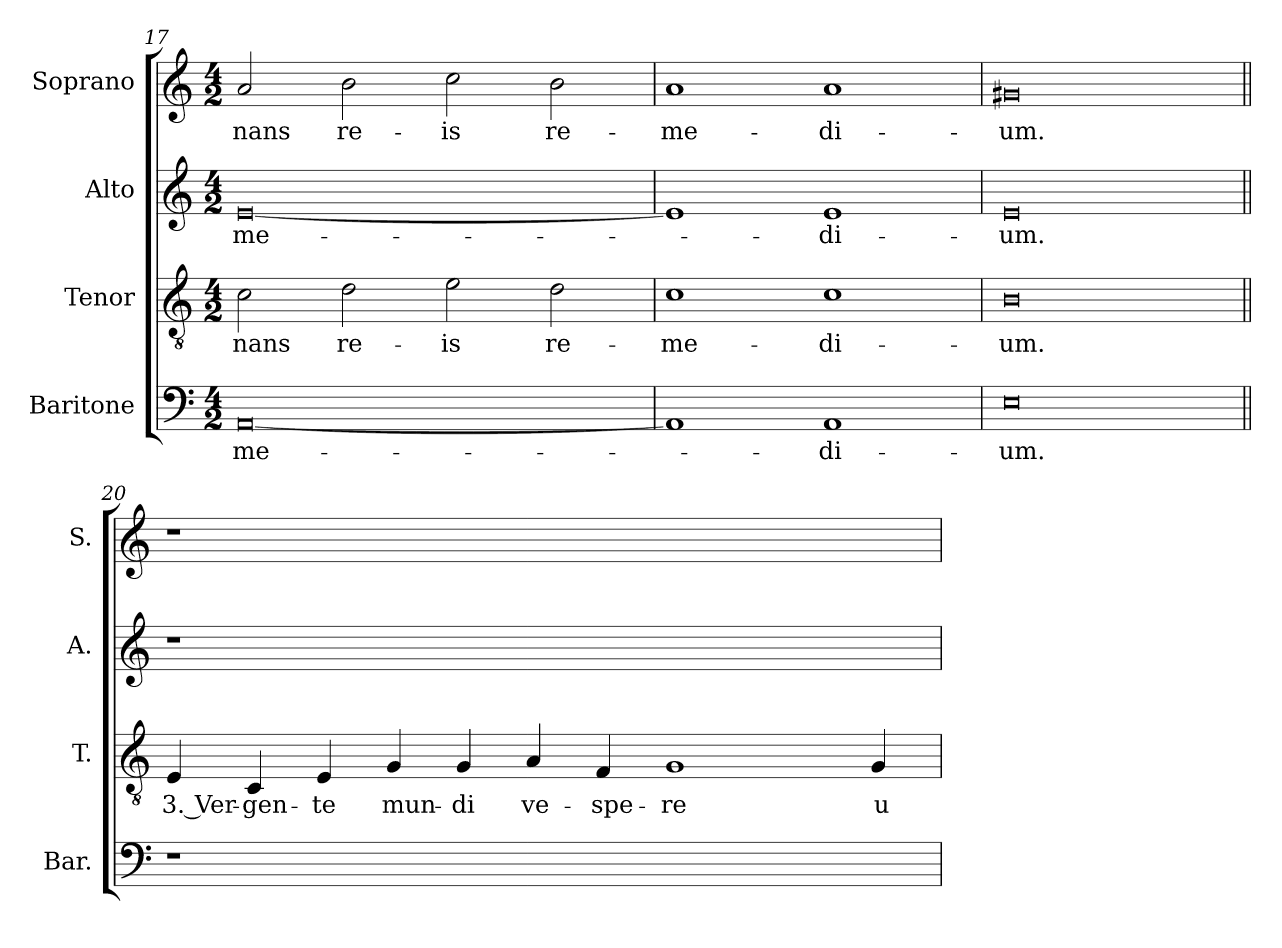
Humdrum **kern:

**kern	**text	**kern	**text	**kern	**text	**kern	**text
*part4	*part4	*part3	*part3	*part2	*part2	*part1	*part1
*staff4	*staff4	*staff3	*staff3	*staff2	*staff2	*staff1	*staff1
*I"Baritone	*	*I"Tenor	*	*I"Alto	*	*I"Soprano	*
*I'Bar.	*	*I'T.	*	*I'A.	*	*I'S.	*
*clefF4	*	*clefGv2	*	*clefG2	*	*clefG2	*
*	*	*ITrd7c12	*	*	*	*	*
*k[]	*	*k[]	*	*k[]	*	*k[]	*
*C:	*	*C:	*	*C:	*	*C:	*
*M4/2	*	*M4/2	*	*M4/2	*	*M4/2	*
=17	=17	=17	=17	=17	=17	=17	=17
!	!LO:LY:b:color=#000000	!	!	!	!	!	!
!	!	!	!LO:LY:b:color=#000000	!	!	!	!
!	!	!	!	!	!LO:LY:b:color=#000000	!	!
!	!	!	!	!	!	!	!LO:LY:b:color=#000000
[0AAi	-me-	2Ci\	-nans	[0ei	-me-	2ai/	-nans
!	!	!	!LO:LY:b:color=#000000	!	!	!	!
!	!	!	!	!	!	!	!LO:LY:b:color=#000000
.	.	2Di\	re-	.	.	2bi\	re-
!	!	!	!LO:LY:b:color=#000000	!	!	!	!
!	!	!	!	!	!	!	!LO:LY:b:color=#000000
.	.	2Ei\	-is	.	.	2cci\	-is
!	!	!	!LO:LY:b:color=#000000	!	!	!	!
!	!	!	!	!	!	!	!LO:LY:b:color=#000000
.	.	2Di\	re-	.	.	2bi\	re-
=18	=18	=18	=18	=18	=18	=18	=18
!	!	!	!LO:LY:b:color=#000000	!	!	!	!
!	!	!	!	!	!	!	!LO:LY:b:color=#000000
1AAi]	.	1Ci	-me-	1ei]	.	1ai	-me-
!	!LO:LY:b:color=#000000	!	!	!	!	!	!
!	!	!	!LO:LY:b:color=#000000	!	!	!	!
!	!	!	!	!	!LO:LY:b:color=#000000	!	!
!	!	!	!	!	!	!	!LO:LY:b:color=#000000
1AAi	-di-	1Ci	-di-	1ei	-di-	1ai	-di-
!!LO:PB:g=z
=19	=19	=19	=19	=19	=19	=19	=19
!	!LO:LY:b:color=#000000	!	!	!	!	!	!
!	!	!	!LO:LY:b:color=#000000	!	!	!	!
!	!	!	!	!	!LO:LY:b:color=#000000	!	!
!	!	!	!	!	!	!	!LO:LY:b:color=#000000
0Ei	-um.	0BBi	-um.	0ei	-um.	0g#Xi	-um.
=20||	=20||	=20||	=20||	=20||	=20||	=20||	=20||
!LO:N:vis=1	!	!	!	!	!	!	!
*	*	*	*	*	*	*MM112	*
!	!	!	!LO:LY:b:color=#000000	!LO:N:vis=1	!	!LO:N:vis=1	!
0r	.	4EEi/	3. Ver-	0r	.	0r	.
!	!	!	!LO:LY:b:color=#000000	!	!	!	!
.	.	4CCi/	-gen-	.	.	.	.
!	!	!	!LO:LY:b:color=#000000	!	!	!	!
.	.	4EEi/	-te	.	.	.	.
!	!	!	!LO:LY:b:color=#000000	!	!	!	!
.	.	4GGi/	mun-	.	.	.	.
!	!	!	!LO:LY:b:color=#000000	!	!	!	!
.	.	4GGi/	-di	.	.	.	.
!	!	!	!LO:LY:b:color=#000000	!	!	!	!
.	.	4AAi/	ve-	.	.	.	.
!	!	!	!LO:LY:b:color=#000000	!	!	!	!
.	.	4FFi/	-spe-	.	.	.	.
!	!	!	!LO:LY:b:color=#000000	!	!	!	!
.	.	1GGi	-re	.	.	.	.
1ryy	.	.	.	1ryy	.	1ryy	.
!	!	!	!LO:LY:b:color=#000000	!	!	!	!
.	.	4GGi/	u-	.	.	.	.
=	=	=	=	=	=	=	=
*-	*-	*-	*-	*-	*-	*-	*-
